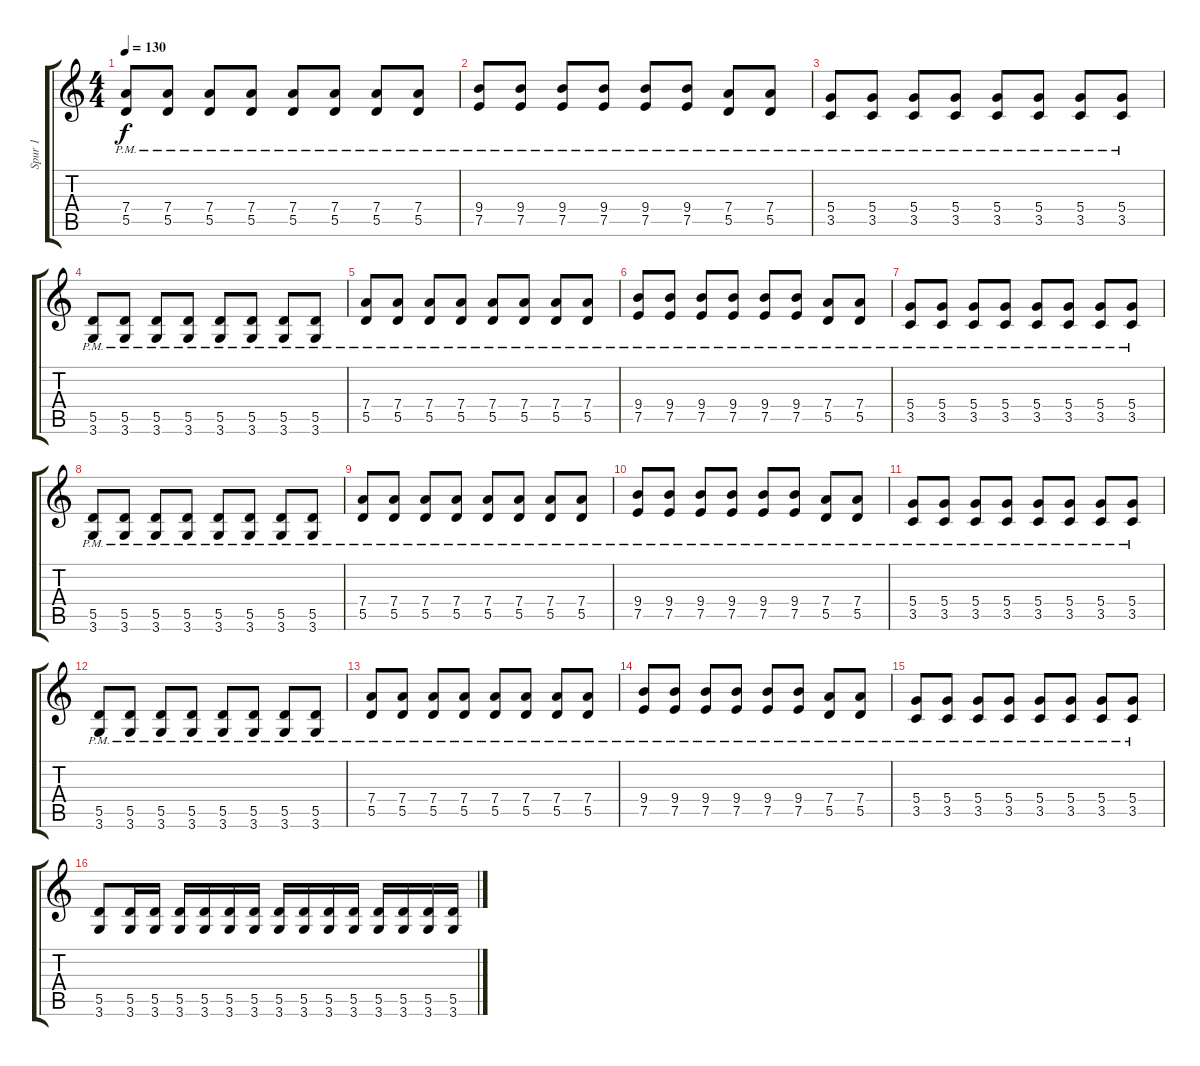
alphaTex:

\track ("Spur 1" "Spur 1") {instrument distortionguitar}
\staff {score tabs}
\tuning (E4 B3 G3 D3 A2 E2) {hide}
\ts (4 4)
\tempo 130
\clef g2
\ks c
(7.4{pm} 5.5{pm}).8{dy f} (7.4{pm} 5.5{pm}).8 (7.4{pm} 5.5{pm}).8 (7.4{pm} 5.5{pm}).8 (7.4{pm} 5.5{pm}).8 (7.4{pm} 5.5{pm}).8 (7.4{pm} 5.5{pm}).8 (7.4{pm} 5.5{pm}).8 |
(9.4{pm} 7.5{pm}).8 (9.4{pm} 7.5{pm}).8 (9.4{pm} 7.5{pm}).8 (9.4{pm} 7.5{pm}).8 (9.4{pm} 7.5{pm}).8 (9.4{pm} 7.5{pm}).8 (7.4{pm} 5.5{pm}).8 (7.4{pm} 5.5{pm}).8 |
(5.4{pm} 3.5{pm}).8 (5.4{pm} 3.5{pm}).8 (5.4{pm} 3.5{pm}).8 (5.4{pm} 3.5{pm}).8 (5.4{pm} 3.5{pm}).8 (5.4{pm} 3.5{pm}).8 (5.4{pm} 3.5{pm}).8 (5.4{pm} 3.5{pm}).8 |
(5.5{pm} 3.6{pm}).8 (5.5{pm} 3.6{pm}).8 (5.5{pm} 3.6{pm}).8 (5.5{pm} 3.6{pm}).8 (5.5{pm} 3.6{pm}).8 (5.5{pm} 3.6{pm}).8 (5.5{pm} 3.6{pm}).8 (5.5{pm} 3.6{pm}).8 |
(7.4{pm} 5.5{pm}).8 (7.4{pm} 5.5{pm}).8 (7.4{pm} 5.5{pm}).8 (7.4{pm} 5.5{pm}).8 (7.4{pm} 5.5{pm}).8 (7.4{pm} 5.5{pm}).8 (7.4{pm} 5.5{pm}).8 (7.4{pm} 5.5{pm}).8 |
(9.4{pm} 7.5{pm}).8 (9.4{pm} 7.5{pm}).8 (9.4{pm} 7.5{pm}).8 (9.4{pm} 7.5{pm}).8 (9.4{pm} 7.5{pm}).8 (9.4{pm} 7.5{pm}).8 (7.4{pm} 5.5{pm}).8 (7.4{pm} 5.5{pm}).8 |
(5.4{pm} 3.5{pm}).8 (5.4{pm} 3.5{pm}).8 (5.4{pm} 3.5{pm}).8 (5.4{pm} 3.5{pm}).8 (5.4{pm} 3.5{pm}).8 (5.4{pm} 3.5{pm}).8 (5.4{pm} 3.5{pm}).8 (5.4{pm} 3.5{pm}).8 |
(5.5{pm} 3.6{pm}).8 (5.5{pm} 3.6{pm}).8 (5.5{pm} 3.6{pm}).8 (5.5{pm} 3.6{pm}).8 (5.5{pm} 3.6{pm}).8 (5.5{pm} 3.6{pm}).8 (5.5{pm} 3.6{pm}).8 (5.5{pm} 3.6{pm}).8 |
(7.4{pm} 5.5{pm}).8 (7.4{pm} 5.5{pm}).8 (7.4{pm} 5.5{pm}).8 (7.4{pm} 5.5{pm}).8 (7.4{pm} 5.5{pm}).8 (7.4{pm} 5.5{pm}).8 (7.4{pm} 5.5{pm}).8 (7.4{pm} 5.5{pm}).8 |
(9.4{pm} 7.5{pm}).8 (9.4{pm} 7.5{pm}).8 (9.4{pm} 7.5{pm}).8 (9.4{pm} 7.5{pm}).8 (9.4{pm} 7.5{pm}).8 (9.4{pm} 7.5{pm}).8 (7.4{pm} 5.5{pm}).8 (7.4{pm} 5.5{pm}).8 |
(5.4{pm} 3.5{pm}).8 (5.4{pm} 3.5{pm}).8 (5.4{pm} 3.5{pm}).8 (5.4{pm} 3.5{pm}).8 (5.4{pm} 3.5{pm}).8 (5.4{pm} 3.5{pm}).8 (5.4{pm} 3.5{pm}).8 (5.4{pm} 3.5{pm}).8 |
(5.5{pm} 3.6{pm}).8 (5.5{pm} 3.6{pm}).8 (5.5{pm} 3.6{pm}).8 (5.5{pm} 3.6{pm}).8 (5.5{pm} 3.6{pm}).8 (5.5{pm} 3.6{pm}).8 (5.5{pm} 3.6{pm}).8 (5.5{pm} 3.6{pm}).8 |
(7.4{pm} 5.5{pm}).8 (7.4{pm} 5.5{pm}).8 (7.4{pm} 5.5{pm}).8 (7.4{pm} 5.5{pm}).8 (7.4{pm} 5.5{pm}).8 (7.4{pm} 5.5{pm}).8 (7.4{pm} 5.5{pm}).8 (7.4{pm} 5.5{pm}).8 |
(9.4{pm} 7.5{pm}).8 (9.4{pm} 7.5{pm}).8 (9.4{pm} 7.5{pm}).8 (9.4{pm} 7.5{pm}).8 (9.4{pm} 7.5{pm}).8 (9.4{pm} 7.5{pm}).8 (7.4{pm} 5.5{pm}).8 (7.4{pm} 5.5{pm}).8 |
(5.4{pm} 3.5{pm}).8 (5.4{pm} 3.5{pm}).8 (5.4{pm} 3.5{pm}).8 (5.4{pm} 3.5{pm}).8 (5.4{pm} 3.5{pm}).8 (5.4{pm} 3.5{pm}).8 (5.4{pm} 3.5{pm}).8 (5.4{pm} 3.5{pm}).8 |
(5.5 3.6).8 (5.5 3.6).16 (5.5 3.6).16 (5.5 3.6).16 (5.5 3.6).16 (5.5 3.6).16 (5.5 3.6).16 (5.5 3.6).16 (5.5 3.6).16 (5.5 3.6).16 (5.5 3.6).16 (5.5 3.6).16 (5.5 3.6).16 (5.5 3.6).16 (5.5 3.6).16
